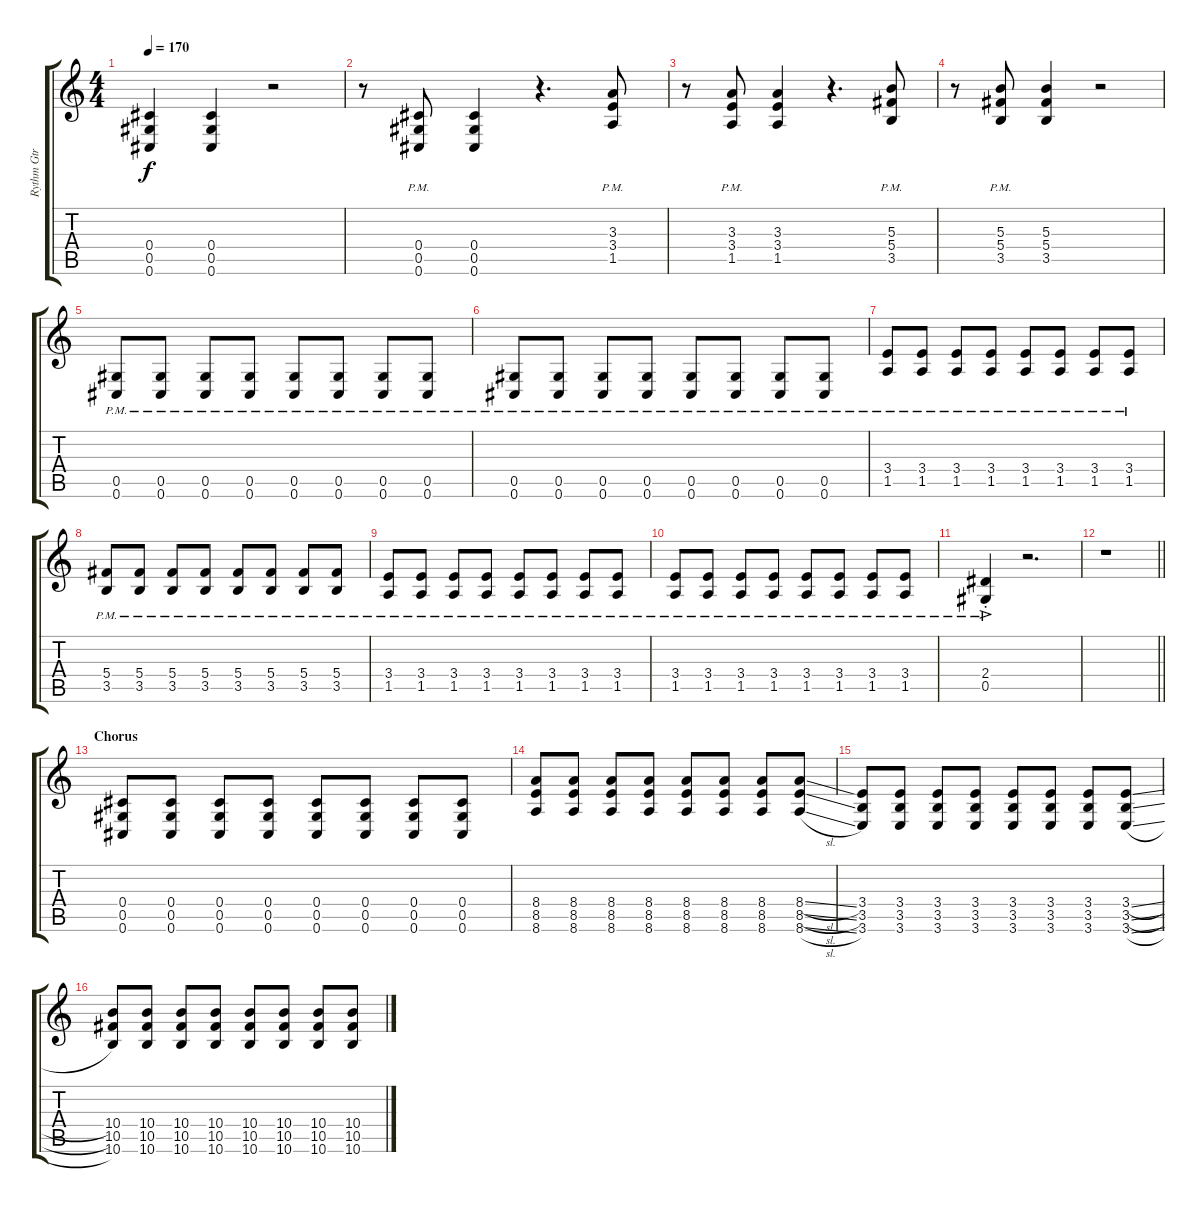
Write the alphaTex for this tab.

\track ("Rythm Gtr L" "Rythm Gtr ") {instrument distortionguitar}
\staff {score tabs}
\tuning (Eb4 Bb3 Gb3 Db3 Ab2 Db2) {hide}
\ts (4 4)
\tempo 170
\clef g2
\ks c
(0.4 0.5 0.6).4{dy f} (0.4 0.5 0.6).4 r.2 |
r.8 (0.4{pm} 0.5{pm} 0.6{pm}).8 (0.4 0.5 0.6).4 r.4{d} (3.3{pm} 3.4{pm} 1.5{pm}).8 |
r.8 (3.3{pm} 3.4{pm} 1.5{pm}).8 (3.3 3.4 1.5).4 r.4{d} (5.3{pm} 5.4{pm} 3.5{pm}).8 |
r.8 (5.3{pm} 5.4{pm} 3.5{pm}).8 (5.3 5.4 3.5).4 r.2 |
(0.5{pm} 0.6{pm}).8 (0.5{pm} 0.6{pm}).8 (0.5{pm} 0.6{pm}).8 (0.5{pm} 0.6{pm}).8 (0.5{pm} 0.6{pm}).8 (0.5{pm} 0.6{pm}).8 (0.5{pm} 0.6{pm}).8 (0.5{pm} 0.6{pm}).8 |
(0.5{pm} 0.6{pm}).8 (0.5{pm} 0.6{pm}).8 (0.5{pm} 0.6{pm}).8 (0.5{pm} 0.6{pm}).8 (0.5{pm} 0.6{pm}).8 (0.5{pm} 0.6{pm}).8 (0.5{pm} 0.6{pm}).8 (0.5{pm} 0.6{pm}).8 |
(3.4{pm} 1.5{pm}).8 (3.4{pm} 1.5{pm}).8 (3.4{pm} 1.5{pm}).8 (3.4{pm} 1.5{pm}).8 (3.4{pm} 1.5{pm}).8 (3.4{pm} 1.5{pm}).8 (3.4{pm} 1.5{pm}).8 (3.4{pm} 1.5{pm}).8 |
(5.4{pm} 3.5{pm}).8 (5.4{pm} 3.5{pm}).8 (5.4{pm} 3.5{pm}).8 (5.4{pm} 3.5{pm}).8 (5.4{pm} 3.5{pm}).8 (5.4{pm} 3.5{pm}).8 (5.4{pm} 3.5{pm}).8 (5.4{pm} 3.5{pm}).8 |
(3.4{pm} 1.5{pm}).8 (3.4{pm} 1.5{pm}).8 (3.4{pm} 1.5{pm}).8 (3.4{pm} 1.5{pm}).8 (3.4{pm} 1.5{pm}).8 (3.4{pm} 1.5{pm}).8 (3.4{pm} 1.5{pm}).8 (3.4{pm} 1.5{pm}).8 |
(3.4{pm} 1.5{pm}).8 (3.4{pm} 1.5{pm}).8 (3.4{pm} 1.5{pm}).8 (3.4{pm} 1.5{pm}).8 (3.4{pm} 1.5{pm}).8 (3.4{pm} 1.5{pm}).8 (3.4{pm} 1.5{pm}).8 (3.4{pm} 1.5{pm}).8 |
(2.4{ac pm st} 0.5{ac pm st}).4 r.2{d} |
\barLineRight lightlight
r.1 |
\section ("" "Chorus")
(0.4 0.5 0.6).8 (0.4 0.5 0.6).8 (0.4 0.5 0.6).8 (0.4 0.5 0.6).8 (0.4 0.5 0.6).8 (0.4 0.5 0.6).8 (0.4 0.5 0.6).8 (0.4 0.5 0.6).8 |
(8.4 8.5 8.6).8 (8.4 8.5 8.6).8 (8.4 8.5 8.6).8 (8.4 8.5 8.6).8 (8.4 8.5 8.6).8 (8.4 8.5 8.6).8 (8.4 8.5 8.6).8 (8.4{sl} 8.5{sl} 8.6{sl}).8 |
(3.4 3.5 3.6).8 (3.4 3.5 3.6).8 (3.4 3.5 3.6).8 (3.4 3.5 3.6).8 (3.4 3.5 3.6).8 (3.4 3.5 3.6).8 (3.4 3.5 3.6).8 (3.4{sl} 3.5{sl} 3.6{sl}).8 |
(10.4 10.5 10.6).8 (10.4 10.5 10.6).8 (10.4 10.5 10.6).8 (10.4 10.5 10.6).8 (10.4 10.5 10.6).8 (10.4 10.5 10.6).8 (10.4 10.5 10.6).8 (10.4 10.5 10.6).8
